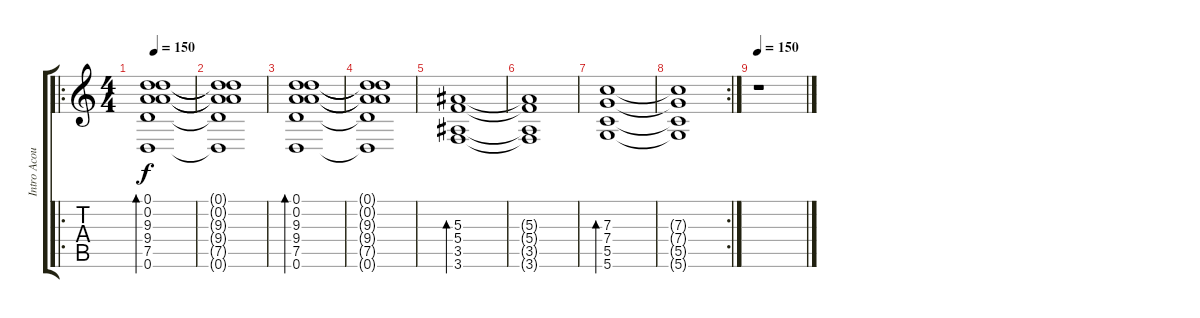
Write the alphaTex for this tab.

\track ("Intro Acoustic 1" "Intro Acou") {instrument acousticguitarsteel}
\staff {score tabs}
\tuning (D4 A3 F3 C3 G2 D2) {hide}
\ro
\ts (4 4)
\tempo 150
\clef g2
\ks c
(0.1 0.2 9.3 9.4 7.5 0.6).1{bd 240 dy f} |
(0.1{t} 0.2{t} 9.3{t} 9.4{t} 7.5{t} 0.6{t}).1 |
(0.1 0.2 9.3 9.4 7.5 0.6).1{bd 240} |
(0.1{t} 0.2{t} 9.3{t} 9.4{t} 7.5{t} 0.6{t}).1 |
(5.3 5.4 3.5 3.6).1{bd 240} |
(5.3{t} 5.4{t} 3.5{t} 3.6{t}).1 |
(7.3 7.4 5.5 5.6).1{bd 240} |
\rc 2
(7.3{t} 7.4{t} 5.5{t} 5.6{t}).1 |
\tempo 150
r.1
